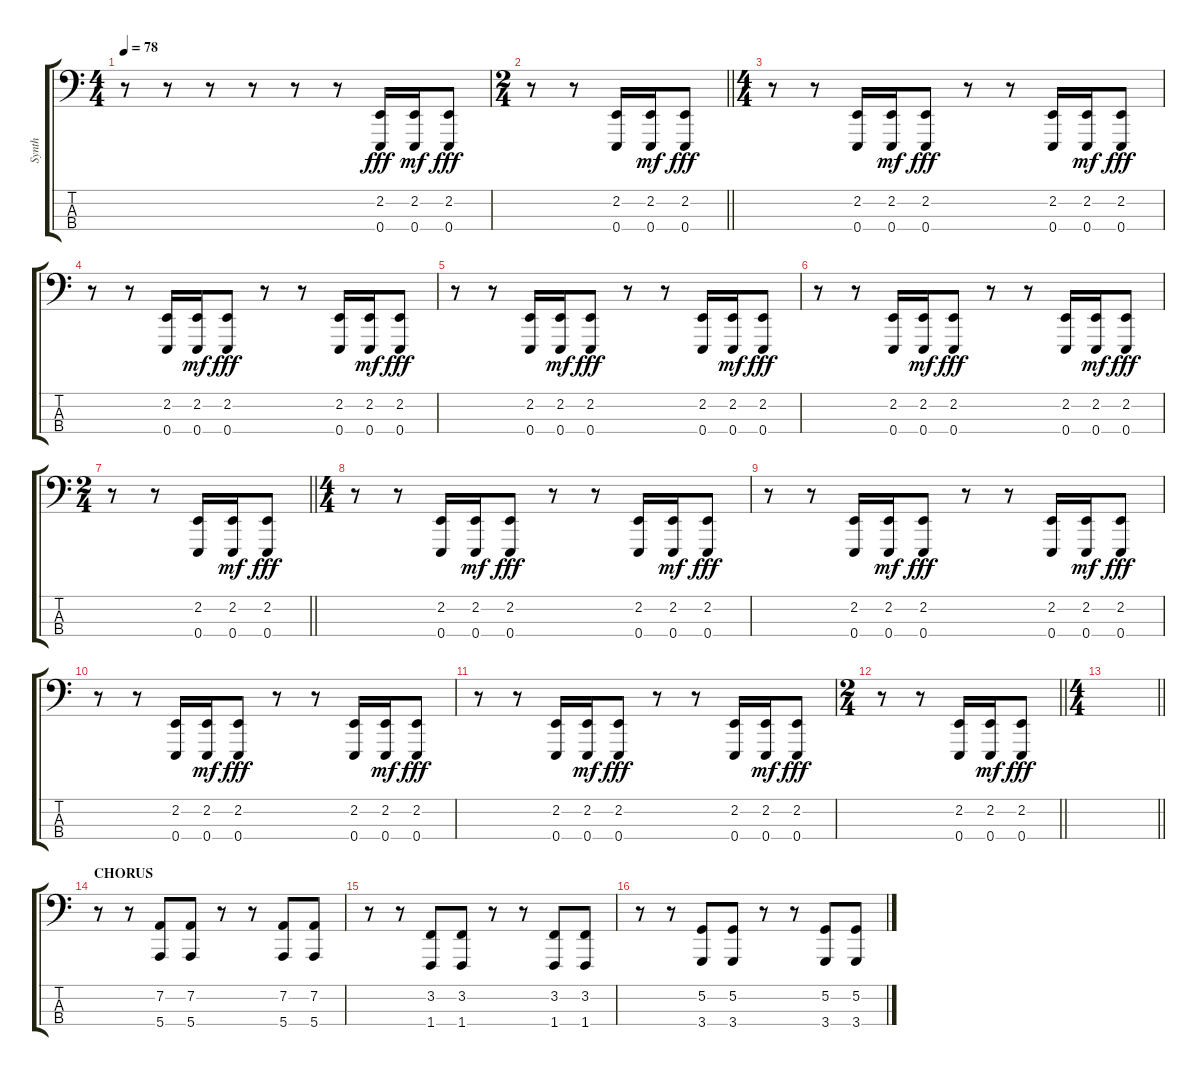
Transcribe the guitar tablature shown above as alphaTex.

\track ("Synth" "Synth") {instrument lead2sawtooth}
\staff {score tabs}
\tuning (G2 D2 A1 E1) {hide}
\ts (4 4)
\tempo 78
\clef f4
\ks c
r.8{dy fff} r.8 r.8 r.8 r.8 r.8 (2.2 0.4).16 (2.2 0.4).16{dy mf balance 12} (2.2 0.4).8{dy fff balance 6} |
\ts (2 4)
\barLineRight lightlight
r.8 r.8 (2.2 0.4).16 (2.2 0.4).16{dy mf balance 12} (2.2 0.4).8{dy fff balance 6} |
\ts (4 4)
r.8 r.8 (2.2 0.4).16 (2.2 0.4).16{dy mf balance 12} (2.2 0.4).8{dy fff balance 6} r.8 r.8 (2.2 0.4).16 (2.2 0.4).16{dy mf balance 12} (2.2 0.4).8{dy fff balance 6} |
r.8 r.8 (2.2 0.4).16 (2.2 0.4).16{dy mf balance 12} (2.2 0.4).8{dy fff balance 6} r.8 r.8 (2.2 0.4).16 (2.2 0.4).16{dy mf balance 12} (2.2 0.4).8{dy fff balance 6} |
r.8 r.8 (2.2 0.4).16 (2.2 0.4).16{dy mf balance 12} (2.2 0.4).8{dy fff balance 6} r.8 r.8 (2.2 0.4).16 (2.2 0.4).16{dy mf balance 12} (2.2 0.4).8{dy fff balance 6} |
r.8 r.8 (2.2 0.4).16 (2.2 0.4).16{dy mf balance 12} (2.2 0.4).8{dy fff balance 6} r.8 r.8 (2.2 0.4).16 (2.2 0.4).16{dy mf balance 12} (2.2 0.4).8{dy fff balance 6} |
\ts (2 4)
\barLineRight lightlight
r.8 r.8 (2.2 0.4).16 (2.2 0.4).16{dy mf balance 12} (2.2 0.4).8{dy fff balance 6} |
\ts (4 4)
r.8 r.8 (2.2 0.4).16 (2.2 0.4).16{dy mf balance 12} (2.2 0.4).8{dy fff balance 6} r.8 r.8 (2.2 0.4).16 (2.2 0.4).16{dy mf balance 12} (2.2 0.4).8{dy fff balance 6} |
r.8 r.8 (2.2 0.4).16 (2.2 0.4).16{dy mf balance 12} (2.2 0.4).8{dy fff balance 6} r.8 r.8 (2.2 0.4).16 (2.2 0.4).16{dy mf balance 12} (2.2 0.4).8{dy fff balance 6} |
r.8 r.8 (2.2 0.4).16 (2.2 0.4).16{dy mf balance 12} (2.2 0.4).8{dy fff balance 6} r.8 r.8 (2.2 0.4).16 (2.2 0.4).16{dy mf balance 12} (2.2 0.4).8{dy fff balance 6} |
r.8 r.8 (2.2 0.4).16 (2.2 0.4).16{dy mf balance 12} (2.2 0.4).8{dy fff balance 6} r.8 r.8 (2.2 0.4).16 (2.2 0.4).16{dy mf balance 12} (2.2 0.4).8{dy fff balance 6} |
\ts (2 4)
\barLineRight lightlight
r.8 r.8 (2.2 0.4).16 (2.2 0.4).16{dy mf balance 12} (2.2 0.4).8{dy fff balance 6} |
\ts (4 4)
\barLineRight lightlight
|
\section ("" "CHORUS")
r.8 r.8 (7.2 5.4).8 (7.2 5.4).8 r.8 r.8 (7.2 5.4).8 (7.2 5.4).8 |
r.8 r.8 (3.2 1.4).8 (3.2 1.4).8 r.8 r.8 (3.2 1.4).8 (3.2 1.4).8 |
r.8 r.8 (5.2 3.4).8 (5.2 3.4).8 r.8 r.8 (5.2 3.4).8 (5.2 3.4).8
